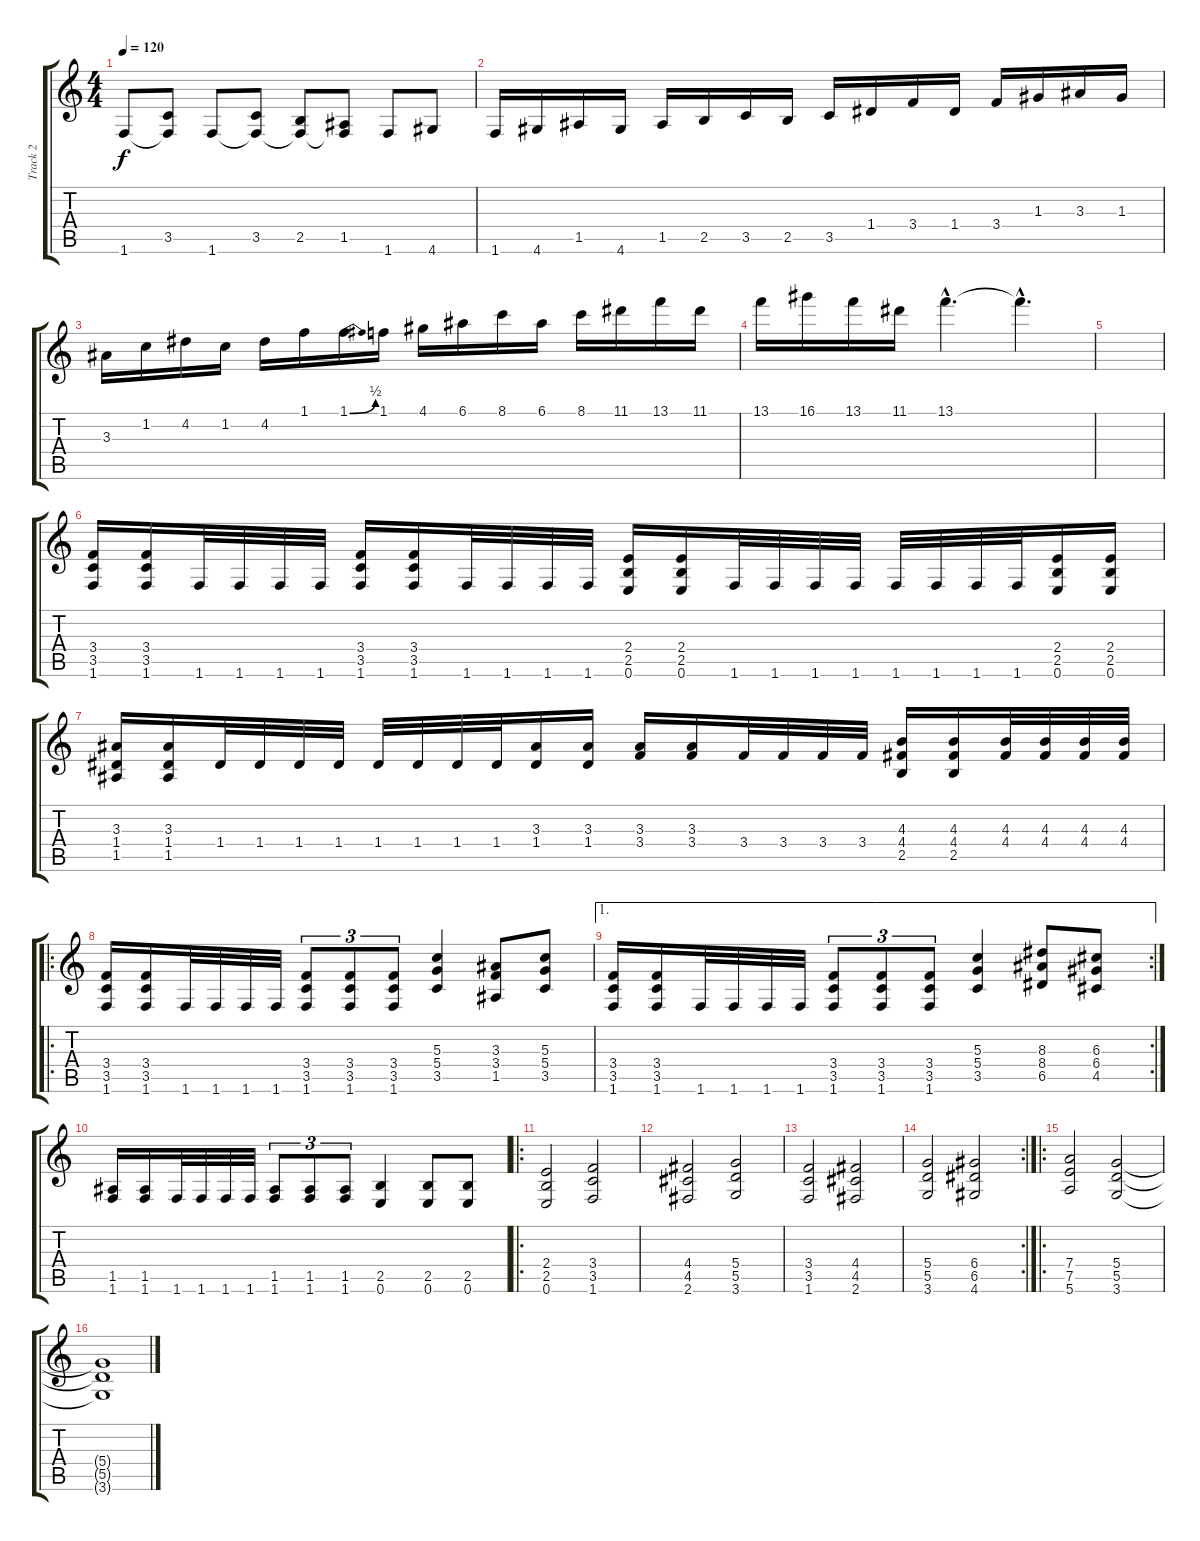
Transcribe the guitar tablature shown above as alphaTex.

\track ("Track 2" "Track 2") {instrument overdrivenguitar}
\staff {score tabs}
\tuning (E4 B3 G3 D3 A2 E2) {hide}
\ts (4 4)
\tempo 120
\clef g2
\ks c
1.6.8{dy f} (3.5 1.6{t}).8 1.6.8 (3.5 1.6{t}).8 (2.5 1.6{t}).8 (1.5 1.6{t}).8 1.6.8 4.6.8 |
1.6.16 4.6.16 1.5.16 4.6.16 1.5.16 2.5.16 3.5.16 2.5.16 3.5.16 1.4.16 3.4.16 1.4.16 3.4.16 1.3.16 3.3.16 1.3.16 |
3.3.16 1.2.16 4.2.16 1.2.16 4.2.16 1.1.16 1.1{be (bend 0 0 60 2)}.16 1.1.16 4.1.16 6.1.16 8.1.16 6.1.16 8.1.16 11.1.16 13.1.16 11.1.16 |
13.1.16 16.1.16 13.1.16 11.1.16 13.1{hac}.4{d} 13.1{hac t}.4{d} |
|
(3.4 3.5 1.6).16 (3.4 3.5 1.6).16 1.6.32 1.6.32 1.6.32 1.6.32 (3.4 3.5 1.6).16 (3.4 3.5 1.6).16 1.6.32 1.6.32 1.6.32 1.6.32 (2.4 2.5 0.6).16 (2.4 2.5 0.6).16 1.6.32 1.6.32 1.6.32 1.6.32 1.6.32 1.6.32 1.6.32 1.6.32 (2.4 2.5 0.6).16 (2.4 2.5 0.6).16 |
(3.3 1.4 1.5).16 (3.3 1.4 1.5).16 1.4.32 1.4.32 1.4.32 1.4.32 1.4.32 1.4.32 1.4.32 1.4.32 (3.3 1.4).16 (3.3 1.4).16 (3.3 3.4).16 (3.3 3.4).16 3.4.32 3.4.32 3.4.32 3.4.32 (4.3 4.4 2.5).16 (4.3 4.4 2.5).16 (4.3 4.4).32 (4.3 4.4).32 (4.3 4.4).32 (4.3 4.4).32 |
\ro
(3.4 3.5 1.6).16 (3.4 3.5 1.6).16 1.6.32 1.6.32 1.6.32 1.6.32 (3.4 3.5 1.6).8{tu (3 2)} (3.4 3.5 1.6).8{tu (3 2)} (3.4 3.5 1.6).8{tu (3 2)} (5.3 5.4 3.5).4 (3.3 3.4 1.5).8 (5.3 5.4 3.5).8 |
\ae 1
\rc 2
(3.4 3.5 1.6).16 (3.4 3.5 1.6).16 1.6.32 1.6.32 1.6.32 1.6.32 (3.4 3.5 1.6).8{tu (3 2)} (3.4 3.5 1.6).8{tu (3 2)} (3.4 3.5 1.6).8{tu (3 2)} (5.3 5.4 3.5).4 (8.3 8.4 6.5).8 (6.3 6.4 4.5).8 |
(1.5 1.6).16 (1.5 1.6).16 1.6.32 1.6.32 1.6.32 1.6.32 (1.5 1.6).8{tu (3 2)} (1.5 1.6).8{tu (3 2)} (1.5 1.6).8{tu (3 2)} (2.5 0.6).4 (2.5 0.6).8 (2.5 0.6).8 |
\ro
(2.4 2.5 0.6).2 (3.4 3.5 1.6).2 |
(4.4 4.5 2.6).2 (5.4 5.5 3.6).2 |
(3.4 3.5 1.6).2 (4.4 4.5 2.6).2 |
\rc 2
(5.4 5.5 3.6).2 (6.4 6.5 4.6).2 |
\ro
(7.4 7.5 5.6).2{instrument distortionguitar} (5.4 5.5 3.6).2 |
(5.4{t} 5.5{t} 3.6{t}).1
